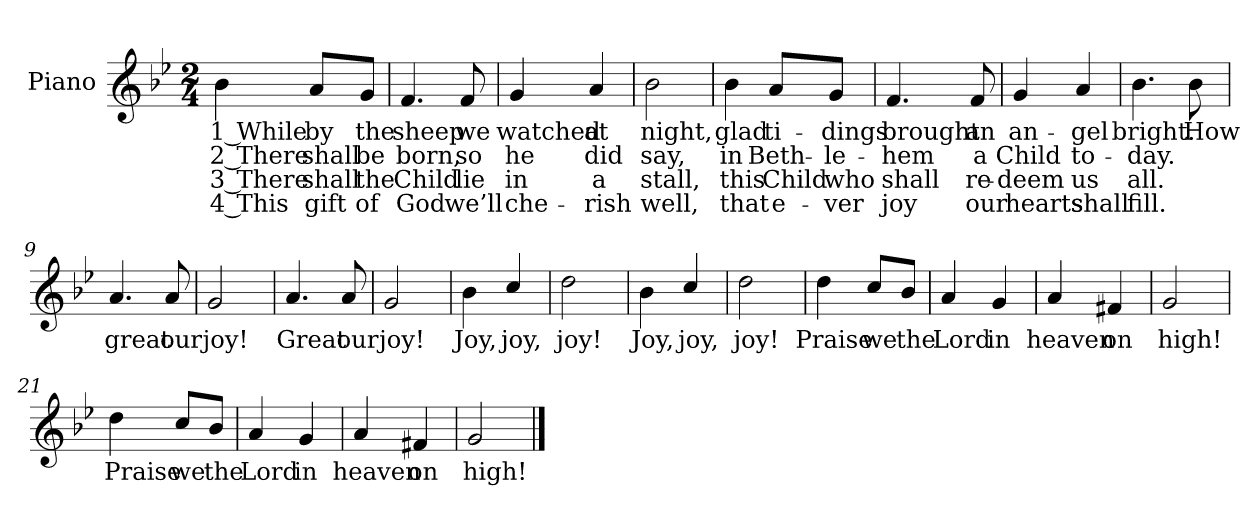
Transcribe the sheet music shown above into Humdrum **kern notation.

**kern	**text	**text	**text	**text
*part1	*part1	*part1	*part1	*part1
*staff1	*staff1	*staff1	*staff1	*staff1
*I"Piano	*	*	*	*
*I'Pno.	*	*	*	*
!!LO:PB:g=z
*clefG2	*	*	*	*
*k[b-e-]	*	*	*	*
*B-:	*	*	*	*
*M2/4	*	*	*	*
=1	=1	=1	=1	=1
!	!LO:LY:b:color=#000000	!LO:LY:b:color=#000000	!LO:LY:b:color=#000000	!LO:LY:b:color=#000000
4b-i\	1 While	2 There	3 There	4 This
!	!LO:LY:b:color=#000000	!LO:LY:b:color=#000000	!LO:LY:b:color=#000000	!LO:LY:b:color=#000000
8ai/L	by	shall	shall	gift
!	!LO:LY:b:color=#000000	!LO:LY:b:color=#000000	!LO:LY:b:color=#000000	!LO:LY:b:color=#000000
8gi/J	the	be	the	of
=2	=2	=2	=2	=2
!	!LO:LY:b:color=#000000	!LO:LY:b:color=#000000	!LO:LY:b:color=#000000	!LO:LY:b:color=#000000
4.fi/	sheep	born,	Child	God
!	!LO:LY:b:color=#000000	!LO:LY:b:color=#000000	!LO:LY:b:color=#000000	!LO:LY:b:color=#000000
8fi/	we	so	lie	we’ll
=3	=3	=3	=3	=3
!	!LO:LY:b:color=#000000	!LO:LY:b:color=#000000	!LO:LY:b:color=#000000	!LO:LY:b:color=#000000
4gi/	watched	he	in	che-
!	!LO:LY:b:color=#000000	!LO:LY:b:color=#000000	!LO:LY:b:color=#000000	!LO:LY:b:color=#000000
4ai/	at	did	-a	rish
=4	=4	=4	=4	=4
!	!LO:LY:b:color=#000000	!LO:LY:b:color=#000000	!LO:LY:b:color=#000000	!LO:LY:b:color=#000000
2b-i\	night,	say,	stall,	well,
=5	=5	=5	=5	=5
!	!LO:LY:b:color=#000000	!LO:LY:b:color=#000000	!LO:LY:b:color=#000000	!LO:LY:b:color=#000000
4b-i\	glad	in	this	that
!	!LO:LY:b:color=#000000	!LO:LY:b:color=#000000	!LO:LY:b:color=#000000	!LO:LY:b:color=#000000
8ai/L	ti-	Beth-	Child	e-
!	!LO:LY:b:color=#000000	!LO:LY:b:color=#000000	!LO:LY:b:color=#000000	!LO:LY:b:color=#000000
8gi/J	-dings	-le-	-who	ver
!!LO:LB:g=z
=6	=6	=6	=6	=6
!	!LO:LY:b:color=#000000	!LO:LY:b:color=#000000	!LO:LY:b:color=#000000	!LO:LY:b:color=#000000
4.fi/	brought	-hem	shall	joy
!	!LO:LY:b:color=#000000	!LO:LY:b:color=#000000	!LO:LY:b:color=#000000	!LO:LY:b:color=#000000
8fi/	an	a	re-	-our
=7	=7	=7	=7	=7
!	!LO:LY:b:color=#000000	!LO:LY:b:color=#000000	!LO:LY:b:color=#000000	!LO:LY:b:color=#000000
4gi/	an-	Child	deem	hearts
!	!LO:LY:b:color=#000000	!LO:LY:b:color=#000000	!LO:LY:b:color=#000000	!LO:LY:b:color=#000000
4ai/	-gel	to-	us	shall
=8	=8	=8	=8	=8
!	!LO:LY:b:color=#000000	!LO:LY:b:color=#000000	!LO:LY:b:color=#000000	!LO:LY:b:color=#000000
4.b-i\	bright.	-day.	all.	fill.
!	!LO:LY:b:color=#000000	!	!	!
8b-i\	How	.	.	.
=9	=9	=9	=9	=9
!	!LO:LY:b:color=#000000	!	!	!
4.ai/	great	.	.	.
!	!LO:LY:b:color=#000000	!	!	!
8ai/	our	.	.	.
=10	=10	=10	=10	=10
!	!LO:LY:b:color=#000000	!	!	!
2gi/	joy!	.	.	.
=11	=11	=11	=11	=11
!	!LO:LY:b:color=#000000	!	!	!
4.ai/	Great	.	.	.
!	!LO:LY:b:color=#000000	!	!	!
8ai/	our	.	.	.
=12	=12	=12	=12	=12
!	!LO:LY:b:color=#000000	!	!	!
2gi/	joy!	.	.	.
!!LO:LB:g=z
=13	=13	=13	=13	=13
!	!LO:LY:b:color=#000000	!	!	!
4b-i\	Joy,	.	.	.
!	!LO:LY:b:color=#000000	!	!	!
4cci/	joy,	.	.	.
=14	=14	=14	=14	=14
!	!LO:LY:b:color=#000000	!	!	!
2ddi\	joy!	.	.	.
=15	=15	=15	=15	=15
!	!LO:LY:b:color=#000000	!	!	!
4b-i\	Joy,	.	.	.
!	!LO:LY:b:color=#000000	!	!	!
4cci/	joy,	.	.	.
=16	=16	=16	=16	=16
!	!LO:LY:b:color=#000000	!	!	!
2ddi\	joy!	.	.	.
=17	=17	=17	=17	=17
!	!LO:LY:b:color=#000000	!	!	!
4ddi\	Praise	.	.	.
!	!LO:LY:b:color=#000000	!	!	!
8cci/L	we	.	.	.
!	!LO:LY:b:color=#000000	!	!	!
8b-i/J	the	.	.	.
=18	=18	=18	=18	=18
!	!LO:LY:b:color=#000000	!	!	!
4ai/	Lord	.	.	.
!	!LO:LY:b:color=#000000	!	!	!
4gi/	in	.	.	.
!!LO:LB:g=z
=19	=19	=19	=19	=19
!	!LO:LY:b:color=#000000	!	!	!
4ai/	heaven	.	.	.
!	!LO:LY:b:color=#000000	!	!	!
4f#Xi/	on	.	.	.
=20	=20	=20	=20	=20
!	!LO:LY:b:color=#000000	!	!	!
2gi/	high!	.	.	.
=21	=21	=21	=21	=21
!	!LO:LY:b:color=#000000	!	!	!
4ddi\	Praise	.	.	.
!	!LO:LY:b:color=#000000	!	!	!
8cci/L	we	.	.	.
!	!LO:LY:b:color=#000000	!	!	!
8b-i/J	the	.	.	.
=22	=22	=22	=22	=22
!	!LO:LY:b:color=#000000	!	!	!
4ai/	Lord	.	.	.
!	!LO:LY:b:color=#000000	!	!	!
4gi/	in	.	.	.
=23	=23	=23	=23	=23
!	!LO:LY:b:color=#000000	!	!	!
4ai/	heaven	.	.	.
!	!LO:LY:b:color=#000000	!	!	!
4f#Xi/	on	.	.	.
=24	=24	=24	=24	=24
!	!LO:LY:b:color=#000000	!	!	!
2gi/	high!	.	.	.
==	==	==	==	==
*-	*-	*-	*-	*-
